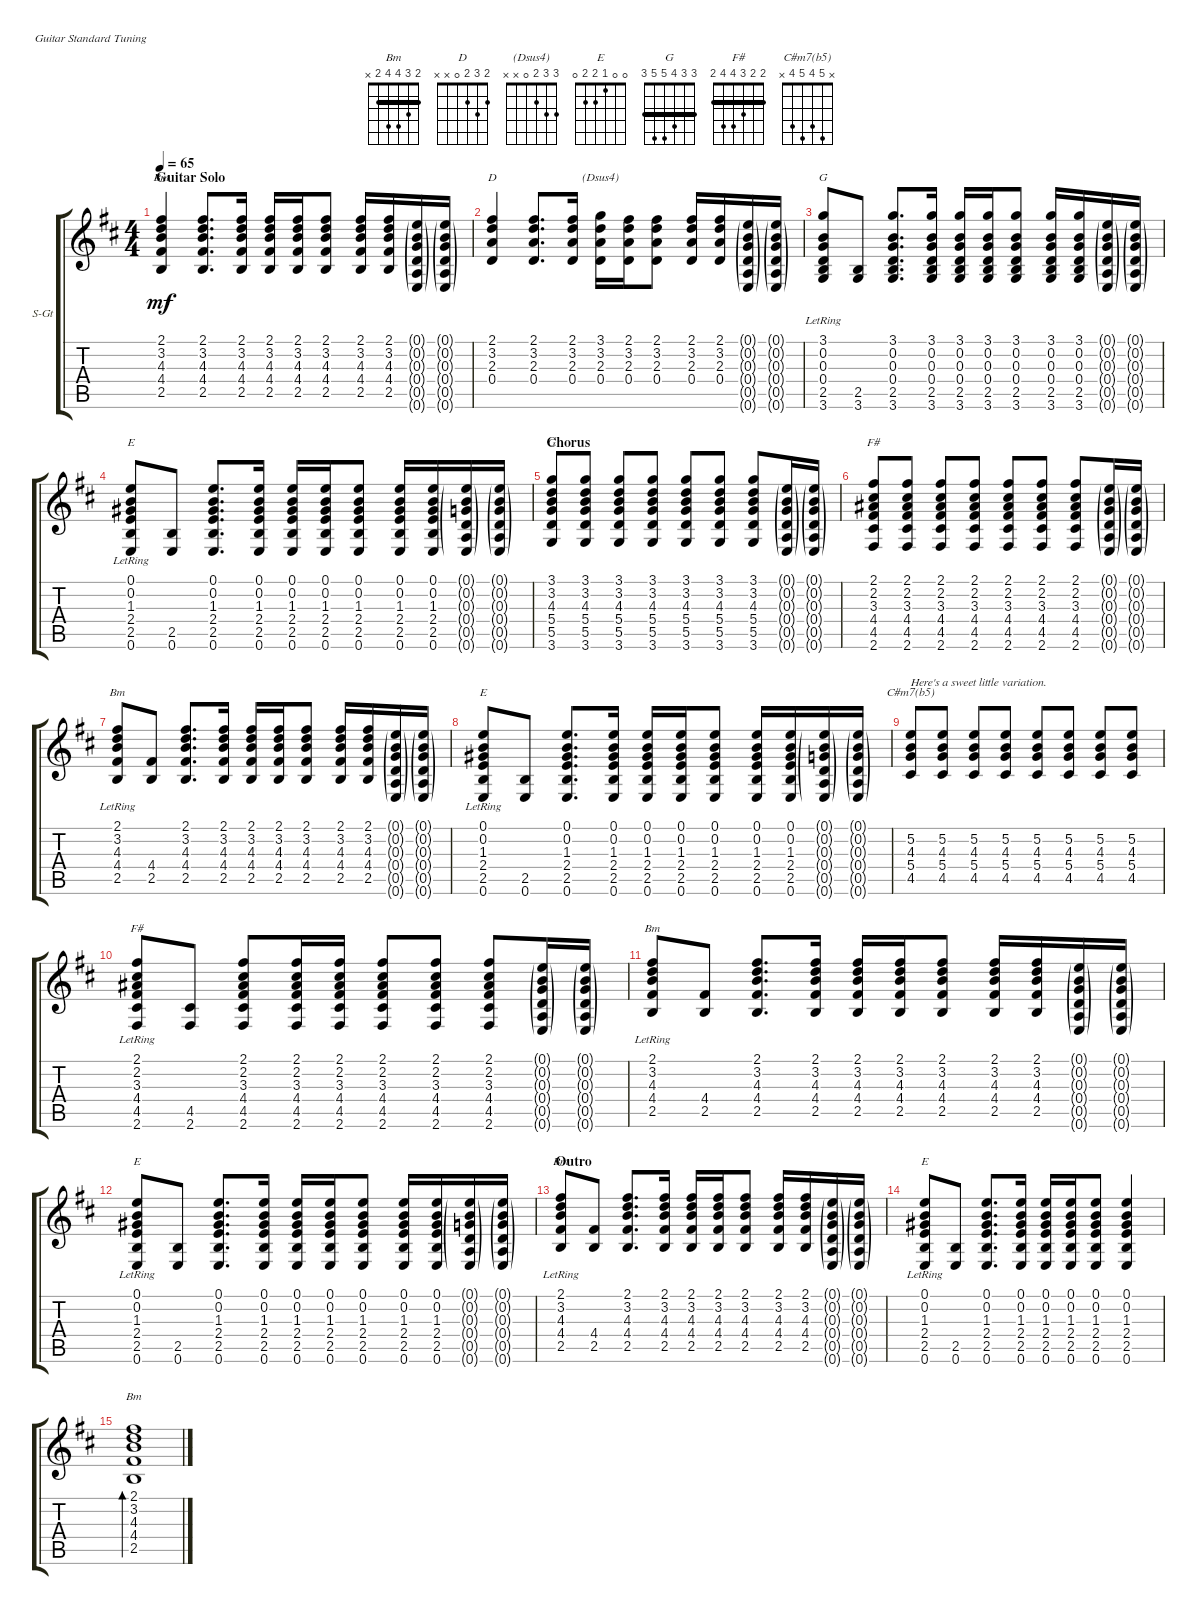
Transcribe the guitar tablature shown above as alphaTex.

\defaultSystemsLayout 4
\bracketExtendMode groupsimilarinstruments
\firstSystemTrackNameOrientation horizontal
\otherSystemsTrackNameOrientation horizontal
\track ("Steel Guitar (Kira, rhythm)" "S-Gt") {instrument acousticguitarsteel}
\staff {score tabs}
\tuning (E4 B3 G3 D3 A2 E2)
\chord ("Bm" 2 3 4 4 2 x) {barre 2}
\chord ("D" 2 3 2 0 x x)
\chord ("(Dsus4)" 3 3 2 0 x x)
\chord ("E" 0 0 1 2 2 0)
\chord ("G" 3 3 4 5 5 3) {barre (3 3)}
\chord ("F#" 2 2 3 4 4 2) {barre (2 2)}
\chord ("C#m7(b5)" x 5 4 5 4 x)
\ts (4 4)
\section ("" "Guitar Solo")
\tempo 65
\clef g2
\ks bminor
(2.5 4.4 4.3 3.2 2.1).4{ch "Bm" dy mf} (2.5 4.4 4.3 3.2 2.1).8{d} (2.5 4.4 4.3 3.2 2.1).16 (2.5 4.4 4.3 3.2 2.1).16 (2.5 4.4 4.3 3.2 2.1).16 (2.5 4.4 4.3 3.2 2.1).8 (2.5 4.4 4.3 3.2 2.1).16 (2.5 4.4 4.3 3.2 2.1).16 (0.5{g} 0.4{g} 0.3{g} 0.2{g} 0.1{g} 0.6{g}).16 (0.5{g} 0.4{g} 0.3{g} 0.2{g} 0.1{g} 0.6{g}).16 |
(0.4 2.3 3.2 2.1).4{ch "D"} (0.4 2.3 3.2 2.1).8{d} (0.4 2.3 3.2 2.1).16 (0.4 2.3 3.2 3.1).16{ch "(Dsus4)"} (0.4 2.3 3.2 2.1).16 (0.4 2.3 3.2 2.1).8 (0.4 2.3 3.2 2.1).16 (0.4 2.3 3.2 2.1).16 (0.5{g} 0.4{g} 0.3{g} 0.2{g} 0.1{g} 0.6{g}).16 (0.5{g} 0.4{g} 0.3{g} 0.2{g} 0.1{g} 0.6{g}).16 |
(3.1{lr} 0.2{lr} 0.3{lr} 0.4{lr} 2.5 3.6).8{ch "G"} (2.5 3.6).8 (3.1 0.2 0.3 0.4 2.5 3.6).8{d} (3.1 0.2 0.3 0.4 2.5 3.6).16 (3.1 0.2 0.3 0.4 2.5 3.6).16 (3.1 0.2 0.3 0.4 2.5 3.6).16 (3.1 0.2 0.3 0.4 2.5 3.6).8 (3.1 0.2 0.3 0.4 2.5 3.6).16 (3.1 0.2 0.3 0.4 2.5 3.6).16 (0.1{g} 0.2{g} 0.3{g} 0.4{g} 0.5{g} 0.6{g}).16 (0.1{g} 0.2{g} 0.3{g} 0.4{g} 0.5{g} 0.6{g}).16 |
(0.6 2.5 2.4{lr} 1.3{lr} 0.2{lr} 0.1{lr}).8{ch "E"} (0.6 2.5).8 (0.6 2.5 2.4 1.3 0.2 0.1).8{d} (0.6 2.5 2.4 1.3 0.2 0.1).16 (0.6 2.5 2.4 1.3 0.2 0.1).16 (0.6 2.5 2.4 1.3 0.2 0.1).16 (0.6 2.5 2.4 1.3 0.2 0.1).8 (0.6 2.5 2.4 1.3 0.2 0.1).16 (0.6 2.5 2.4 1.3 0.2 0.1).16 (0.6{g} 0.5{g} 0.4{g} 0.3{g} 0.2{g} 0.1{g}).16 (0.6{g} 0.5{g} 0.4{g} 0.3{g} 0.2{g} 0.1{g}).16 |
\section ("" "Chorus")
(3.6 5.5 5.4 4.3 3.2 3.1).8{ch "G"} (3.6 5.5 5.4 4.3 3.2 3.1).8 (3.6 5.5 5.4 4.3 3.2 3.1).8 (3.6 5.5 5.4 4.3 3.2 3.1).8 (3.6 5.5 5.4 4.3 3.2 3.1).8 (3.6 5.5 5.4 4.3 3.2 3.1).8 (3.6 5.5 5.4 4.3 3.2 3.1).8 (0.6{g} 0.5{g} 0.4{g} 0.3{g} 0.2{g} 0.1{g}).16 (0.6{g} 0.5{g} 0.4{g} 0.3{g} 0.2{g} 0.1{g}).16 |
(2.6 4.5 4.4 3.3 2.2 2.1).8{ch "F#"} (2.6 4.5 4.4 3.3 2.2 2.1).8 (2.6 4.5 4.4 3.3 2.2 2.1).8 (2.6 4.5 4.4 3.3 2.2 2.1).8 (2.6 4.5 4.4 3.3 2.2 2.1).8 (2.6 4.5 4.4 3.3 2.2 2.1).8 (2.6 4.5 4.4 3.3 2.2 2.1).8 (0.6{g} 0.5{g} 0.4{g} 0.3{g} 0.2{g} 0.1{g}).16 (0.6{g} 0.5{g} 0.4{g} 0.3{g} 0.2{g} 0.1{g}).16 |
(2.5 4.4 4.3{lr} 3.2{lr} 2.1{lr}).8{ch "Bm"} (2.5 4.4).8 (2.5 4.4 4.3 3.2 2.1).8{d} (2.5 4.4 4.3 3.2 2.1).16 (2.5 4.4 4.3 3.2 2.1).16 (2.5 4.4 4.3 3.2 2.1).16 (2.5 4.4 4.3 3.2 2.1).8 (2.5 4.4 4.3 3.2 2.1).16 (2.5 4.4 4.3 3.2 2.1).16 (0.5{g} 0.4{g} 0.3{g} 0.2{g} 0.1{g} 0.6{g}).16 (0.5{g} 0.4{g} 0.3{g} 0.2{g} 0.1{g} 0.6{g}).16 |
(0.6 2.5 2.4{lr} 1.3{lr} 0.2{lr} 0.1{lr}).8{ch "E"} (0.6 2.5).8 (0.6 2.5 2.4 1.3 0.2 0.1).8{d} (0.6 2.5 2.4 1.3 0.2 0.1).16 (0.6 2.5 2.4 1.3 0.2 0.1).16 (0.6 2.5 2.4 1.3 0.2 0.1).16 (0.6 2.5 2.4 1.3 0.2 0.1).8 (0.6 2.5 2.4 1.3 0.2 0.1).16 (0.6 2.5 2.4 1.3 0.2 0.1).16 (0.6{g} 0.5{g} 0.4{g} 0.3{g} 0.2{g} 0.1{g}).16 (0.6{g} 0.5{g} 0.4{g} 0.3{g} 0.2{g} 0.1{g}).16 |
(4.5 5.4 4.3 5.2).8{ch "C#m7(b5)" txt "Here's a sweet little variation."} (4.5 5.4 4.3 5.2).8 (4.5 5.4 4.3 5.2).8 (4.5 5.4 4.3 5.2).8 (4.5 5.4 4.3 5.2).8 (4.5 5.4 4.3 5.2).8 (4.5 5.4 4.3 5.2).8 (4.5 5.4 4.3 5.2).8 |
(2.6 4.5 4.4{lr} 3.3{lr} 2.2{lr} 2.1{lr}).8{ch "F#"} (2.6 4.5).8 (2.6 4.5 4.4 3.3 2.2 2.1).8 (2.6 4.5 4.4 3.3 2.2 2.1).16 (2.6 4.5 4.4 3.3 2.2 2.1).16 (2.6 4.5 4.4 3.3 2.2 2.1).8 (2.6 4.5 4.4 3.3 2.2 2.1).8 (2.6 4.5 4.4 3.3 2.2 2.1).8 (0.6{g} 0.5{g} 0.4{g} 0.3{g} 0.2{g} 0.1{g}).16 (0.6{g} 0.5{g} 0.4{g} 0.3{g} 0.2{g} 0.1{g}).16 |
(2.5 4.4 4.3{lr} 3.2{lr} 2.1{lr}).8{ch "Bm"} (2.5 4.4).8 (2.5 4.4 4.3 3.2 2.1).8{d} (2.5 4.4 4.3 3.2 2.1).16 (2.5 4.4 4.3 3.2 2.1).16 (2.5 4.4 4.3 3.2 2.1).16 (2.5 4.4 4.3 3.2 2.1).8 (2.5 4.4 4.3 3.2 2.1).16 (2.5 4.4 4.3 3.2 2.1).16 (0.5{g} 0.4{g} 0.3{g} 0.2{g} 0.1{g} 0.6{g}).16 (0.5{g} 0.4{g} 0.3{g} 0.2{g} 0.1{g} 0.6{g}).16 |
(0.6 2.5 2.4{lr} 1.3{lr} 0.2{lr} 0.1{lr}).8{ch "E"} (0.6 2.5).8 (0.6 2.5 2.4 1.3 0.2 0.1).8{d} (0.6 2.5 2.4 1.3 0.2 0.1).16 (0.6 2.5 2.4 1.3 0.2 0.1).16 (0.6 2.5 2.4 1.3 0.2 0.1).16 (0.6 2.5 2.4 1.3 0.2 0.1).8 (0.6 2.5 2.4 1.3 0.2 0.1).16 (0.6 2.5 2.4 1.3 0.2 0.1).16 (0.6{g} 0.5{g} 0.4{g} 0.3{g} 0.2{g} 0.1{g}).16 (0.6{g} 0.5{g} 0.4{g} 0.3{g} 0.2{g} 0.1{g}).16 |
\section ("" "Outro")
(2.5 4.4 4.3{lr} 3.2{lr} 2.1{lr}).8{ch "Bm"} (2.5 4.4).8 (2.5 4.4 4.3 3.2 2.1).8{d} (2.5 4.4 4.3 3.2 2.1).16 (2.5 4.4 4.3 3.2 2.1).16 (2.5 4.4 4.3 3.2 2.1).16 (2.5 4.4 4.3 3.2 2.1).8 (2.5 4.4 4.3 3.2 2.1).16 (2.5 4.4 4.3 3.2 2.1).16 (0.5{g} 0.4{g} 0.3{g} 0.2{g} 0.1{g} 0.6{g}).16 (0.5{g} 0.4{g} 0.3{g} 0.2{g} 0.1{g} 0.6{g}).16 |
(0.6 2.5 2.4{lr} 1.3{lr} 0.2{lr} 0.1{lr}).8{ch "E"} (0.6 2.5).8 (0.6 2.5 2.4 1.3 0.2 0.1).8{d} (0.6 2.5 2.4 1.3 0.2 0.1).16 (0.6 2.5 2.4 1.3 0.2 0.1).16 (0.6 2.5 2.4 1.3 0.2 0.1).16 (0.6 2.5 2.4 1.3 0.2 0.1).8 (0.6 2.5 2.4 1.3 0.2 0.1).4 |
(2.5 4.4 4.3 3.2 2.1).1{bd 119 ch "Bm"}
